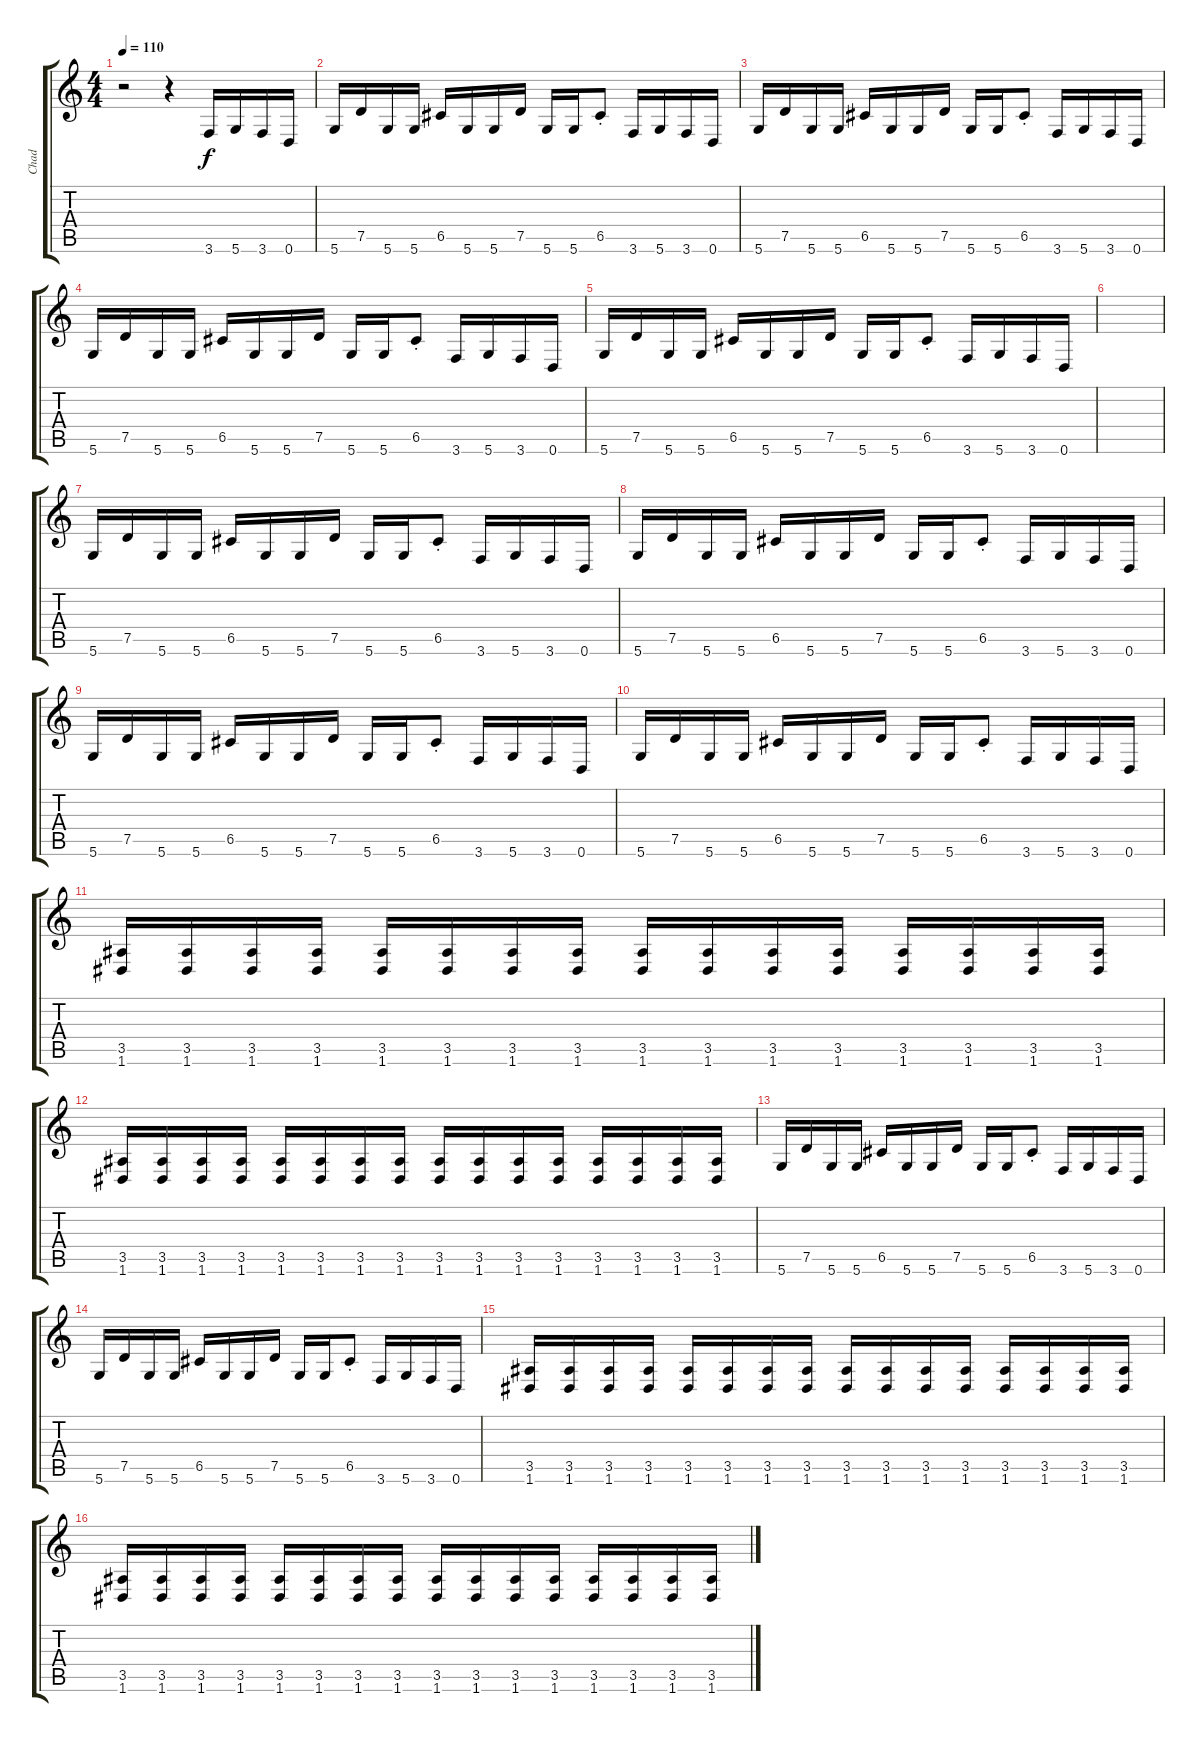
\track ("Chad" "Chad") {instrument overdrivenguitar}
\staff {score tabs}
\tuning (D4 A3 F3 C3 G2 D2) {hide}
\ts (4 4)
\tempo 110
\clef g2
\ks c
r.2{dy f instrument overdrivenguitar} r.4 3.6.16 5.6.16 3.6.16 0.6.16 |
5.6.16 7.5.16 5.6.16 5.6.16 6.5.16 5.6.16 5.6.16 7.5.16 5.6.16 5.6.16 6.5{st}.8 3.6.16 5.6.16 3.6.16 0.6.16 |
5.6.16 7.5.16 5.6.16 5.6.16 6.5.16 5.6.16 5.6.16 7.5.16 5.6.16 5.6.16 6.5{st}.8 3.6.16 5.6.16 3.6.16 0.6.16 |
5.6.16 7.5.16 5.6.16 5.6.16 6.5.16 5.6.16 5.6.16 7.5.16 5.6.16 5.6.16 6.5{st}.8 3.6.16 5.6.16 3.6.16 0.6.16 |
5.6.16 7.5.16 5.6.16 5.6.16 6.5.16 5.6.16 5.6.16 7.5.16 5.6.16 5.6.16 6.5{st}.8 3.6.16 5.6.16 3.6.16 0.6.16 |
|
5.6.16 7.5.16 5.6.16 5.6.16 6.5.16 5.6.16 5.6.16 7.5.16 5.6.16 5.6.16 6.5{st}.8 3.6.16 5.6.16 3.6.16 0.6.16 |
5.6.16 7.5.16 5.6.16 5.6.16 6.5.16 5.6.16 5.6.16 7.5.16 5.6.16 5.6.16 6.5{st}.8 3.6.16 5.6.16 3.6.16 0.6.16 |
5.6.16 7.5.16 5.6.16 5.6.16 6.5.16 5.6.16 5.6.16 7.5.16 5.6.16 5.6.16 6.5{st}.8 3.6.16 5.6.16 3.6.16 0.6.16 |
5.6.16 7.5.16 5.6.16 5.6.16 6.5.16 5.6.16 5.6.16 7.5.16 5.6.16 5.6.16 6.5{st}.8 3.6.16 5.6.16 3.6.16 0.6.16 |
(3.5 1.6).16 (3.5 1.6).16 (3.5 1.6).16 (3.5 1.6).16 (3.5 1.6).16 (3.5 1.6).16 (3.5 1.6).16 (3.5 1.6).16 (3.5 1.6).16 (3.5 1.6).16 (3.5 1.6).16 (3.5 1.6).16 (3.5 1.6).16 (3.5 1.6).16 (3.5 1.6).16 (3.5 1.6).16 |
(3.5 1.6).16 (3.5 1.6).16 (3.5 1.6).16 (3.5 1.6).16 (3.5 1.6).16 (3.5 1.6).16 (3.5 1.6).16 (3.5 1.6).16 (3.5 1.6).16 (3.5 1.6).16 (3.5 1.6).16 (3.5 1.6).16 (3.5 1.6).16 (3.5 1.6).16 (3.5 1.6).16 (3.5 1.6).16 |
5.6.16 7.5.16 5.6.16 5.6.16 6.5.16 5.6.16 5.6.16 7.5.16 5.6.16 5.6.16 6.5{st}.8 3.6.16 5.6.16 3.6.16 0.6.16 |
5.6.16 7.5.16 5.6.16 5.6.16 6.5.16 5.6.16 5.6.16 7.5.16 5.6.16 5.6.16 6.5{st}.8 3.6.16 5.6.16 3.6.16 0.6.16 |
(3.5 1.6).16 (3.5 1.6).16 (3.5 1.6).16 (3.5 1.6).16 (3.5 1.6).16 (3.5 1.6).16 (3.5 1.6).16 (3.5 1.6).16 (3.5 1.6).16 (3.5 1.6).16 (3.5 1.6).16 (3.5 1.6).16 (3.5 1.6).16 (3.5 1.6).16 (3.5 1.6).16 (3.5 1.6).16 |
(3.5 1.6).16 (3.5 1.6).16 (3.5 1.6).16 (3.5 1.6).16 (3.5 1.6).16 (3.5 1.6).16 (3.5 1.6).16 (3.5 1.6).16 (3.5 1.6).16 (3.5 1.6).16 (3.5 1.6).16 (3.5 1.6).16 (3.5 1.6).16 (3.5 1.6).16 (3.5 1.6).16 (3.5 1.6).16
